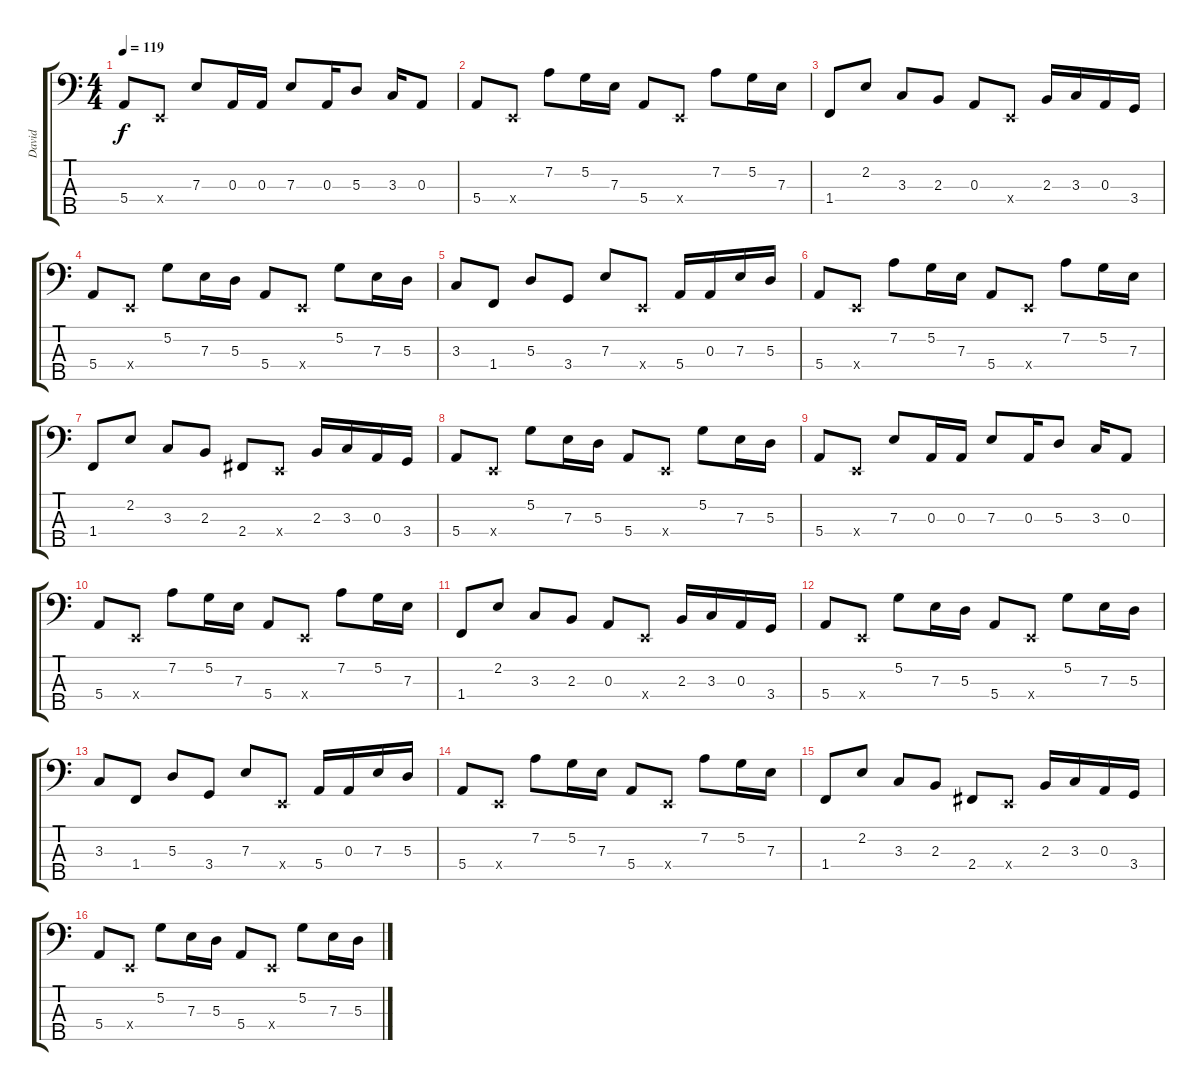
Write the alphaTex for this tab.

\track ("David" "David") {instrument electricbasspick}
\staff {score tabs}
\tuning (G2 D2 A1 E1 B0) {hide}
\ts (4 4)
\tempo 119
\clef f4
\ks c
5.4.8{dy f} 0.4{x}.8 7.3.8 0.3.16 0.3.16 7.3.8 0.3.16 5.3.8 3.3.16 0.3.8 |
5.4.8 0.4{x}.8 7.2.8 5.2.16 7.3.16 5.4.8 0.4{x}.8 7.2.8 5.2.16 7.3.16 |
1.4.8 2.2.8 3.3.8 2.3.8 0.3.8 0.4{x}.8 2.3.16 3.3.16 0.3.16 3.4.16 |
5.4.8 0.4{x}.8 5.2.8 7.3.16 5.3.16 5.4.8 0.4{x}.8 5.2.8 7.3.16 5.3.16 |
3.3.8 1.4.8 5.3.8 3.4.8 7.3.8 0.4{x}.8 5.4.16 0.3.16 7.3.16 5.3.16 |
5.4.8 0.4{x}.8 7.2.8 5.2.16 7.3.16 5.4.8 0.4{x}.8 7.2.8 5.2.16 7.3.16 |
1.4.8 2.2.8 3.3.8 2.3.8 2.4.8 0.4{x}.8 2.3.16 3.3.16 0.3.16 3.4.16 |
5.4.8 0.4{x}.8 5.2.8 7.3.16 5.3.16 5.4.8 0.4{x}.8 5.2.8 7.3.16 5.3.16 |
5.4.8 0.4{x}.8 7.3.8 0.3.16 0.3.16 7.3.8 0.3.16 5.3.8 3.3.16 0.3.8 |
5.4.8 0.4{x}.8 7.2.8 5.2.16 7.3.16 5.4.8 0.4{x}.8 7.2.8 5.2.16 7.3.16 |
1.4.8 2.2.8 3.3.8 2.3.8 0.3.8 0.4{x}.8 2.3.16 3.3.16 0.3.16 3.4.16 |
5.4.8 0.4{x}.8 5.2.8 7.3.16 5.3.16 5.4.8 0.4{x}.8 5.2.8 7.3.16 5.3.16 |
3.3.8 1.4.8 5.3.8 3.4.8 7.3.8 0.4{x}.8 5.4.16 0.3.16 7.3.16 5.3.16 |
5.4.8 0.4{x}.8 7.2.8 5.2.16 7.3.16 5.4.8 0.4{x}.8 7.2.8 5.2.16 7.3.16 |
1.4.8 2.2.8 3.3.8 2.3.8 2.4.8 0.4{x}.8 2.3.16 3.3.16 0.3.16 3.4.16 |
5.4.8 0.4{x}.8 5.2.8 7.3.16 5.3.16 5.4.8 0.4{x}.8 5.2.8 7.3.16 5.3.16
